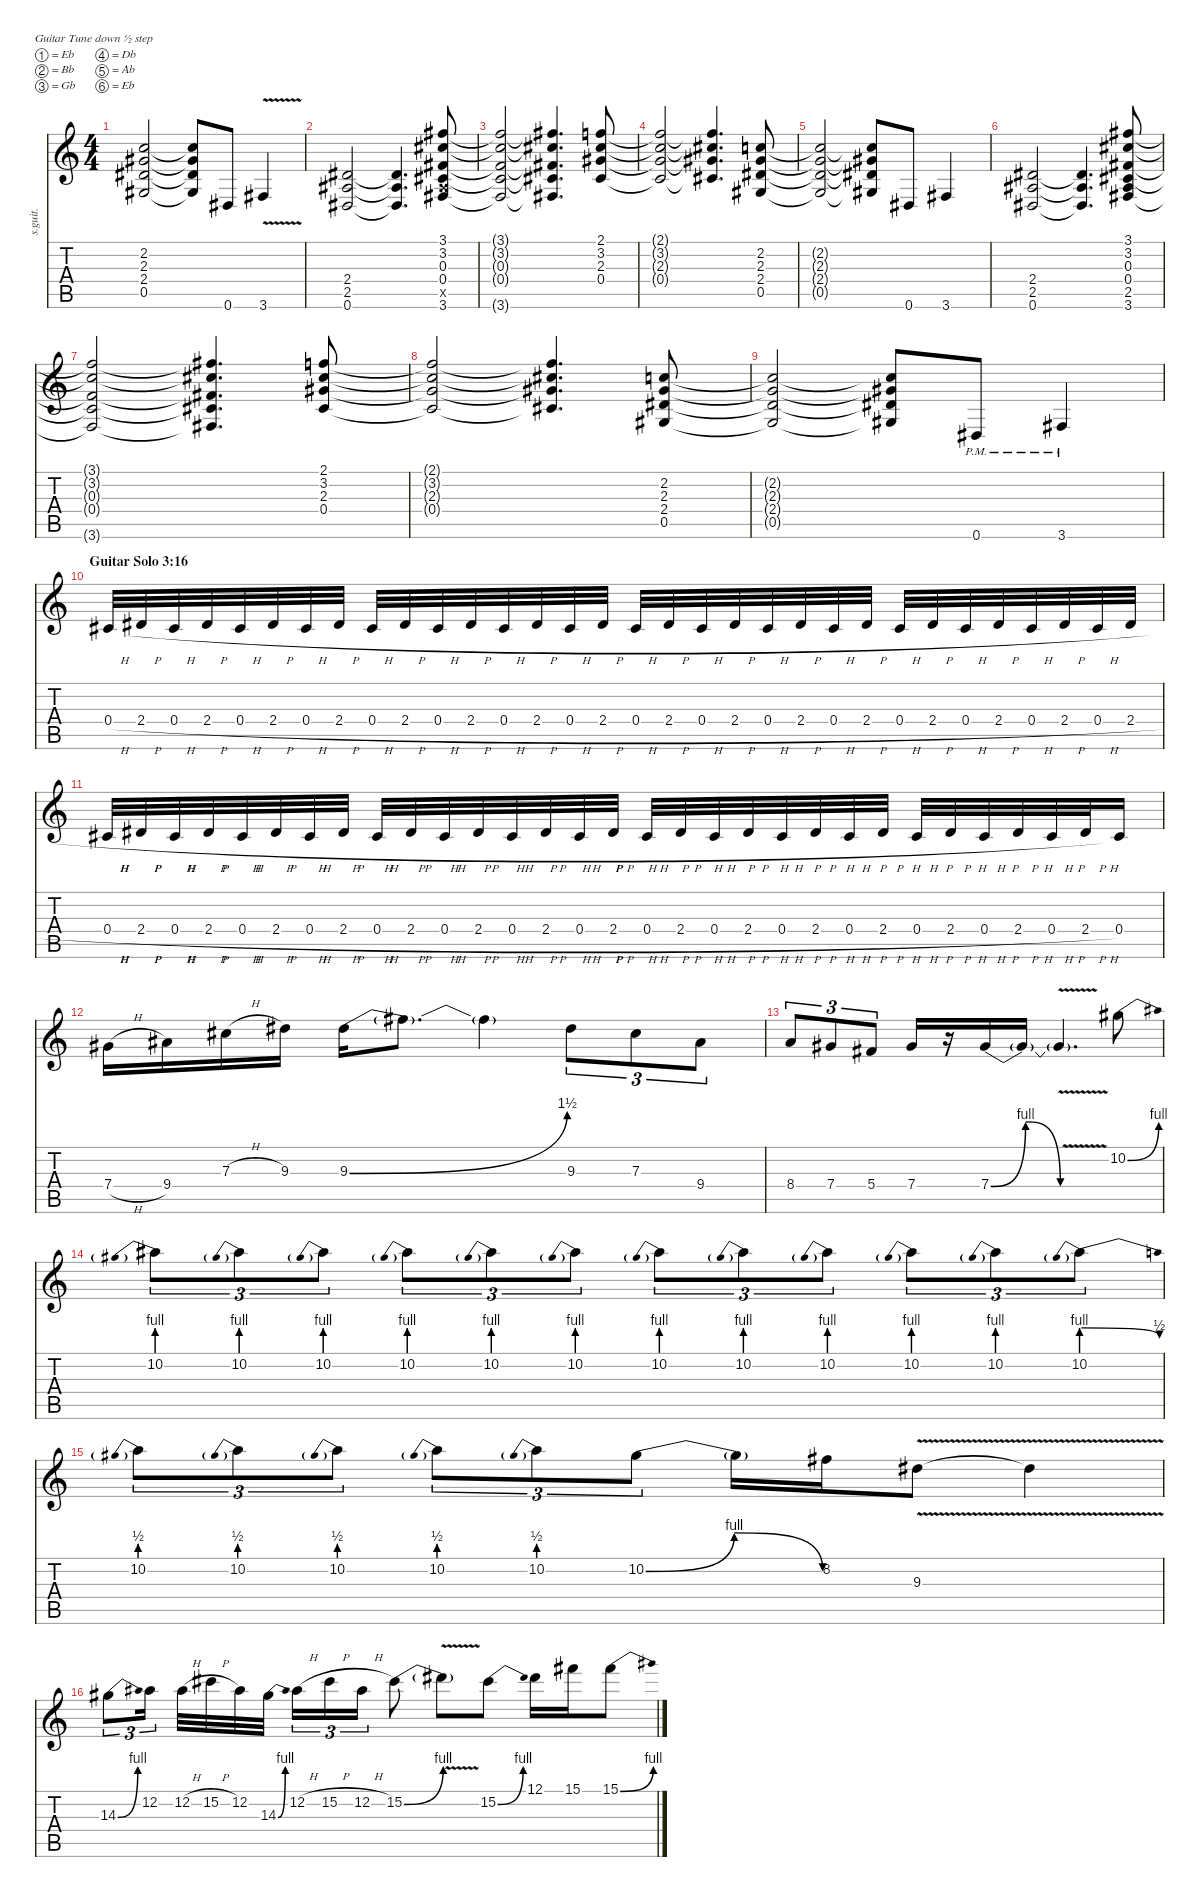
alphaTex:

\defaultSystemsLayout 4
\hideDynamics
\bracketExtendMode nobrackets
\track ("Jerry Cantrell - Lead Guitar" "s.guit.") {instrument distortionguitar}
\staff {score tabs}
\tuning (Eb4 Bb3 Gb3 Db3 Ab2 Eb2)
\ts (4 4)
\tempo (111 hide)
\clef g2
\ks c
(2.2{t} 2.3{t acc #} 2.4{t acc #} 0.5{t acc #}).2{dy f} (2.2{t} 2.3{t acc #} 2.4{t acc #} 0.5{t acc #}).8 0.6{acc #}.8 3.6{v acc #}.4 |
(2.4{acc #} 2.5{acc #} 0.6{acc #}).2 (2.4{t acc #} 2.5{t acc #} 0.6{t acc #}).4{d} (3.1{acc #} 3.2{acc #} 0.3{acc #} 0.4{acc #} 2.5{x acc #} 3.6{acc #}).8 |
(3.1{t acc #} 3.2{t acc #} 0.3{t acc #} 0.4{t acc #} 3.6{t acc #}).2 (3.1{t acc #} 3.2{t acc #} 0.3{t acc #} 0.4{t acc #} 3.6{t acc #}).4{d} (2.1 3.2{acc #} 2.3{acc #} 0.4{acc #}).8 |
(2.1{t} 3.2{t acc #} 2.3{t acc #} 0.4{t acc #}).2 (2.1{t} 3.2{t acc #} 2.3{t acc #} 0.4{t acc #}).4{d} (2.2 2.3{acc #} 2.4{acc #} 0.5{acc #}).8 |
(2.2{t} 2.3{t acc #} 2.4{t acc #} 0.5{t acc #}).2 (2.2{t} 2.3{t acc #} 2.4{t acc #} 0.5{t acc #}).8 0.6{acc #}.8 3.6{acc #}.4 |
(2.4{acc #} 2.5{acc #} 0.6{acc #}).2 (2.4{t acc #} 2.5{t acc #} 0.6{t acc #}).4{d} (3.1{acc #} 3.2{acc #} 0.3{acc #} 0.4{acc #} 2.5{acc #} 3.6{acc #}).8 |
(3.1{t acc #} 3.2{t acc #} 0.3{t acc #} 0.4{t acc #} 3.6{t acc #}).2 (3.1{t acc #} 3.2{t acc #} 0.3{t acc #} 0.4{t acc #} 3.6{t acc #}).4{d} (2.1 3.2{acc #} 2.3{acc #} 0.4{acc #}).8 |
(2.1{t} 3.2{t acc #} 2.3{t acc #} 0.4{t acc #}).2 (2.1{t} 3.2{t acc #} 2.3{t acc #} 0.4{t acc #}).4{d} (2.2 2.3{acc #} 2.4{acc #} 0.5{acc #}).8 |
(2.2{t} 2.3{t acc #} 2.4{t acc #} 0.5{t acc #}).2 (2.2{t} 2.3{t acc #} 2.4{t acc #} 0.5{t acc #}).8 0.6{pm acc #}.8 3.6{pm acc #}.4 |
\section ("" "Guitar Solo 3:16")
0.4{h acc #}.32 2.4{h acc #}.32 0.4{h acc #}.32 2.4{h acc #}.32 0.4{h acc #}.32 2.4{h acc #}.32 0.4{h acc #}.32 2.4{h acc #}.32 0.4{h acc #}.32 2.4{h acc #}.32 0.4{h acc #}.32 2.4{h acc #}.32 0.4{h acc #}.32 2.4{h acc #}.32 0.4{h acc #}.32 2.4{h acc #}.32 0.4{h acc #}.32 2.4{h acc #}.32 0.4{h acc #}.32 2.4{h acc #}.32 0.4{h acc #}.32 2.4{h acc #}.32 0.4{h acc #}.32 2.4{h acc #}.32 0.4{h acc #}.32 2.4{h acc #}.32 0.4{h acc #}.32 2.4{h acc #}.32 0.4{h acc #}.32 2.4{h acc #}.32 0.4{h acc #}.32 2.4{h acc #}.32 |
0.4{h acc #}.32 2.4{h acc #}.32 0.4{h acc #}.32 2.4{h acc #}.32 0.4{h acc #}.32 2.4{h acc #}.32 0.4{h acc #}.32 2.4{h acc #}.32 0.4{h acc #}.32 2.4{h acc #}.32 0.4{h acc #}.32 2.4{h acc #}.32 0.4{h acc #}.32 2.4{h acc #}.32 0.4{h acc #}.32 2.4{h acc #}.32 0.4{h acc #}.32 2.4{h acc #}.32 0.4{h acc #}.32 2.4{h acc #}.32 0.4{h acc #}.32 2.4{h acc #}.32 0.4{h acc #}.32 2.4{h acc #}.32 0.4{h acc #}.32 2.4{h acc #}.32 0.4{h acc #}.32 2.4{h acc #}.32 0.4{h acc #}.32 2.4{h acc #}.32 0.4{acc #}.16 |
7.4{h acc #}.16 9.4{acc #}.16 7.3{h acc #}.16 9.3{acc #}.16 9.3{be (bend 0 0 15 6) acc #}.16 9.3{t}.8{d} 9.3{t}.4 9.3{acc #}.8{tu (3 2)} 7.3{acc #}.8{tu (3 2)} 9.4{acc #}.8{tu (3 2)} |
8.4.8{tu (3 2)} 7.4{acc #}.8{tu (3 2)} 5.4{acc #}.8{tu (3 2)} 7.4{acc #}.16 r.16 7.4{be (bendrelease 0 0 30 4 30 4 60 0) acc #}.16 7.4{t acc #}.16 7.4{v t acc #}.4{d} 10.2{be (bend 0 0 15 4) acc #}.8 |
10.2{be (prebend 0 4 60 4)}.8{tu (3 2)} 10.2{be (prebend 0 4 60 4)}.8{tu (3 2)} 10.2{be (prebend 0 4 60 4)}.8{tu (3 2)} 10.2{be (prebend 0 4 60 4)}.8{tu (3 2)} 10.2{be (prebend 0 4 60 4)}.8{tu (3 2)} 10.2{be (prebend 0 4 60 4)}.8{tu (3 2)} 10.2{be (prebend 0 4 60 4)}.8{tu (3 2)} 10.2{be (prebend 0 4 60 4)}.8{tu (3 2)} 10.2{be (prebend 0 4 60 4)}.8{tu (3 2)} 10.2{be (prebend 0 4 60 4)}.8{tu (3 2)} 10.2{be (prebend 0 4 60 4)}.8{tu (3 2)} 10.2{be (prebendrelease 0 4 60 2)}.8{tu (3 2)} |
10.2{be (prebend 0 2 60 2)}.8{tu (3 2)} 10.2{be (prebend 0 2 60 2)}.8{tu (3 2)} 10.2{be (prebend 0 2 60 2)}.8{tu (3 2)} 10.2{be (prebend 0 2 60 2)}.8{tu (3 2)} 10.2{be (prebend 0 2 60 2)}.8{tu (3 2)} 10.2{be (bendrelease 0 0 30 4 30 4 60 0) acc #}.8{tu (3 2)} 10.2{t acc #}.16 8.2{acc #}.16 9.3{v acc #}.8 9.3{v t acc #}.4 |
14.3{be (bend 0 0 15 4) acc #}.8{tu (3 2)} 12.2{acc #}.16{tu (3 2)} 12.2{h acc #}.32 15.2{h acc #}.32 12.2{acc #}.32 14.3{be (bend 0 0 15 4) acc #}.32 12.2{h acc #}.16{tu (3 2)} 15.2{h acc #}.16{tu (3 2)} 12.2{h acc #}.16{tu (3 2)} 15.2{be (bend 0 0 15 4) acc #}.8 15.2{v t}.8 15.2{be (bend 0 0 15 4) acc #}.8 12.1{acc #}.16 15.1{acc #}.16 15.1{be (bend 0 0 15 4) acc #}.8
